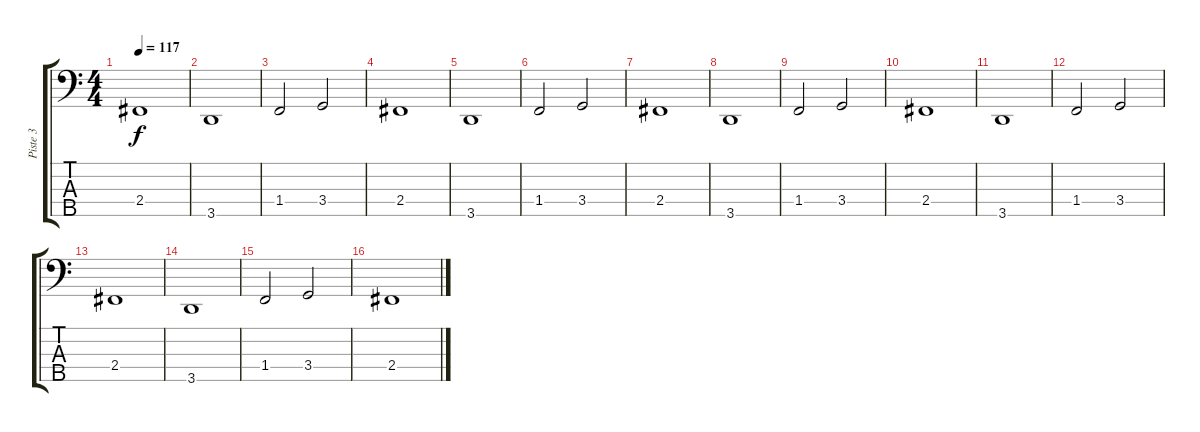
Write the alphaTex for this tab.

\track ("Piste 3" "Piste 3") {instrument electricbassfinger}
\staff {score tabs}
\tuning (G2 D2 A1 E1 B0) {hide}
\ts (4 4)
\tempo 117
\clef f4
\ks c
2.4.1{dy f instrument electricbassfinger} |
3.5.1 |
1.4.2 3.4.2 |
2.4.1 |
3.5.1 |
1.4.2 3.4.2 |
2.4.1 |
3.5.1 |
1.4.2 3.4.2 |
2.4.1 |
3.5.1 |
1.4.2 3.4.2 |
2.4.1 |
3.5.1 |
1.4.2 3.4.2 |
2.4.1
